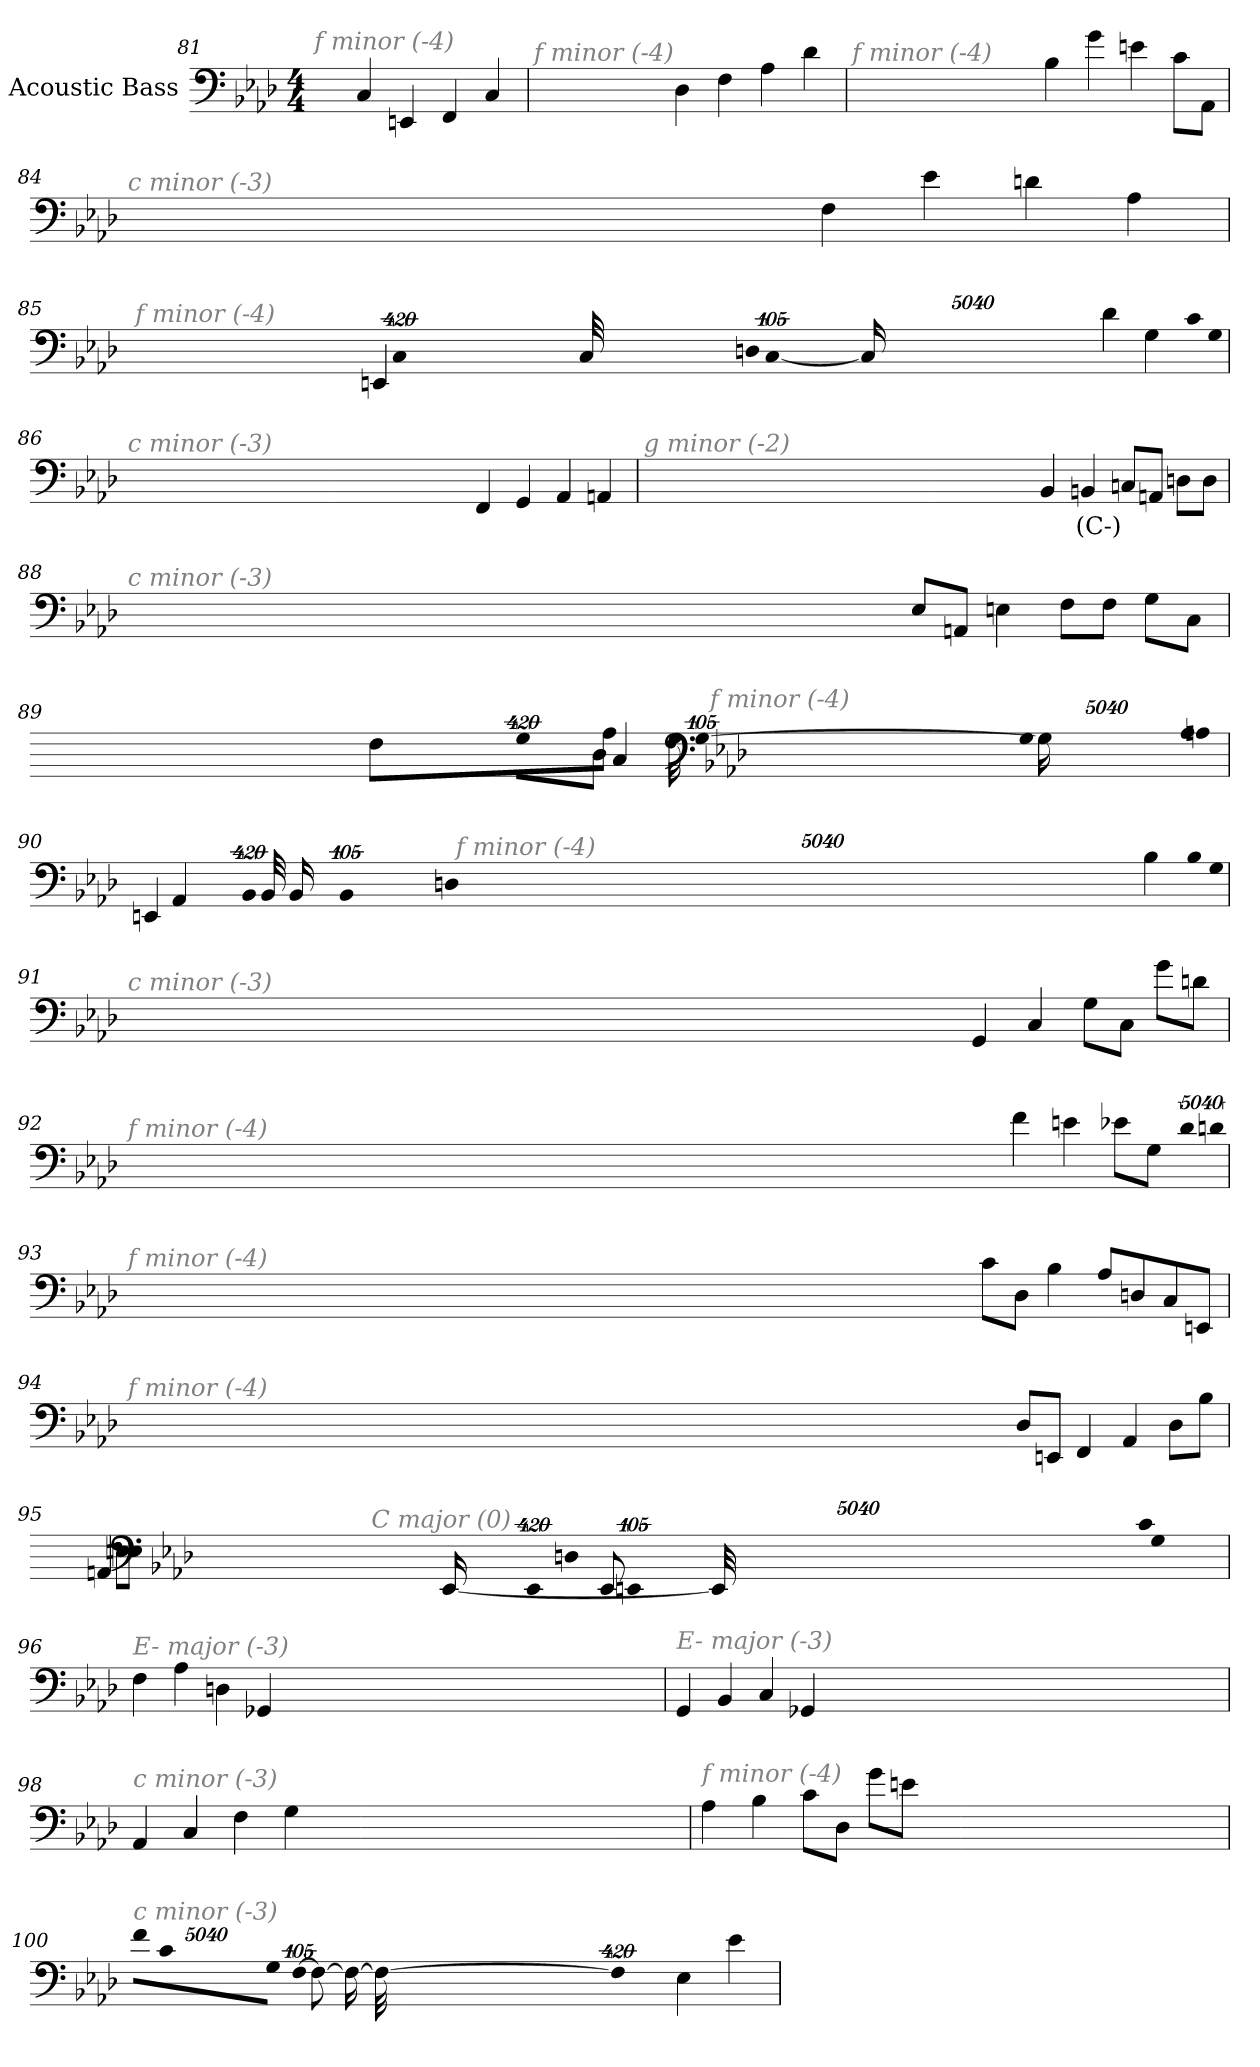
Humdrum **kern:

**kern	**text
*part1	*part1
*staff1	*staff1
*I"Acoustic Bass	*
*clefF4	*
*ITrd7c12	*
*k[b-e-a-d-]	*
*A-:	*
*M4/4	*
=81	=81
!LO:TX:i:color=#808080:t=f minor (-4)	!
4CC	.
4EEEn	.
4FFF	.
4CC	.
=82	=82
!LO:TX:i:color=#808080:t=f minor (-4)	!
4DD-	.
4FF	.
4AA-	.
4D-	.
=83	=83
!LO:TX:i:color=#808080:t=f minor (-4)	!
4BB-	.
4G	.
4En	.
8CL	.
8AAA-J	.
=84	=84
!LO:TX:i:color=#808080:t=c minor (-3)	!
4FF	.
4E-	.
4Dn	.
4AA-	.
=85	=85
!LO:TX:i:color=#808080:t=f minor (-4)	!
4D-	.
4GG	.
!LO:N:vis=8	!
40320%3347CL	.
!LO:N:vis=8	!
40320%3347GG	.
!LO:N:vis=8	!
40320%3347DDnJ	.
!LO:N:vis=1024	!
[13440%13CCL	.
16CCL_	.
32CCL_	.
!LO:N:vis=1024%31	!
13440%407CCL]	.
8EEEnJ	.
=86	=86
!LO:TX:i:color=#808080:t=c minor (-3)	!
4FFF	.
4GGG	.
4AAA-	.
4AAAn	.
=87	=87
!LO:TX:i:color=#808080:t=g minor (-2)	!
4BBB-	.
4BBBni	(C-)
8CCnL	.
8AAAnJ	.
8DDnL	.
8DDJ	.
=88	=88
!LO:TX:i:color=#808080:t=c minor (-3)	!
8EE-L	.
8AAAnJ	.
4EEn	.
8FFL	.
8FFJ	.
8GGL	.
8CCJ	.
=89	=89
!LO:TX:i:color=#808080:t=f minor (-4)	!
!LO:N:vis=8	!
40320%3347AA-L	.
!LO:N:vis=8	!
40320%3347AAn	.
!LO:N:vis=8	!
40320%3347GGJ	.
!LO:N:vis=1024	!
[13440%13GGL	.
16GGL_	.
32GGL_	.
!LO:N:vis=1024%31	!
13440%407GGL]	.
8DD-J	.
4CC	.
8FFL	.
8AAJ	.
=90	=90
!LO:TX:i:color=#808080:t=f minor (-4)	!
4BB-	.
!LO:N:vis=8	!
40320%3347BB-L	.
!LO:N:vis=8	!
40320%3347GG	.
!LO:N:vis=8	!
40320%3347DDnJ	.
!LO:N:vis=1024	!
[13440%13BBB-L	.
16BBB-L_	.
32BBB-L_	.
!LO:N:vis=1024%31	!
13440%407BBB-L]	.
8EEEnJ	.
4AAA-	.
=91	=91
!LO:TX:i:color=#808080:t=c minor (-3)	!
4GGG	.
4CC	.
8GGL	.
8CCJ	.
8GL	.
8DnJ	.
=92	=92
!LO:TX:i:color=#808080:t=f minor (-4)	!
4F	.
4En	.
8E-XL	.
8GGJ	.
!LO:N:vis=8	!
40320%3347D-	.
!LO:N:vis=4	!
20160%3347Dn	.
=93	=93
!LO:TX:i:color=#808080:t=f minor (-4)	!
8CL	.
8DD-J	.
4BB-	.
8AA-L	.
8DDn	.
8CC	.
8EEEnJ	.
=94	=94
!LO:TX:i:color=#808080:t=f minor (-4)	!
8DD-L	.
8EEEnJ	.
4FFF	.
4AAA-	.
8DD-L	.
8BB-J	.
=95	=95
!LO:TX:i:color=#808080:t=C major (0)	!
!LO:N:vis=8	!
40320%3347CL	.
!LO:N:vis=8	!
40320%3347GG	.
!LO:N:vis=8	!
40320%3347DDnJ	.
!LO:N:vis=1024	!
[13440%13EEEn	.
8EEE_	.
16EEE_	.
32EEE_	.
!LO:N:vis=1024%31	!
13440%407EEE]	.
4AAAn	.
8EEnL	.
8EEJ	.
=96	=96
!LO:TX:i:color=#808080:t=E- major (-3)	!
4FF	.
4AA-	.
4DDn	.
4GGG-X	.
=97	=97
!LO:TX:i:color=#808080:t=E- major (-3)	!
4GGG	.
4BBB-	.
4CC	.
4GGG-X	.
=98	=98
!LO:TX:i:color=#808080:t=c minor (-3)	!
4AAA-	.
4CC	.
4FF	.
4GG	.
=99	=99
!LO:TX:i:color=#808080:t=f minor (-4)	!
4AA-	.
4BB-	.
8CL	.
8DD-J	.
8GL	.
8EnJ	.
=100	=100
!LO:TX:i:color=#808080:t=c minor (-3)	!
!LO:N:vis=8	!
40320%3347FL	.
!LO:N:vis=8	!
40320%3347C	.
!LO:N:vis=8	!
40320%3347GGJ	.
!LO:N:vis=1024	!
[13440%13FF	.
8FF_	.
16FF_	.
32FF_	.
!LO:N:vis=1024%31	!
13440%407FF]	.
4EE-	.
4E-	.
=	=
*-	*-
